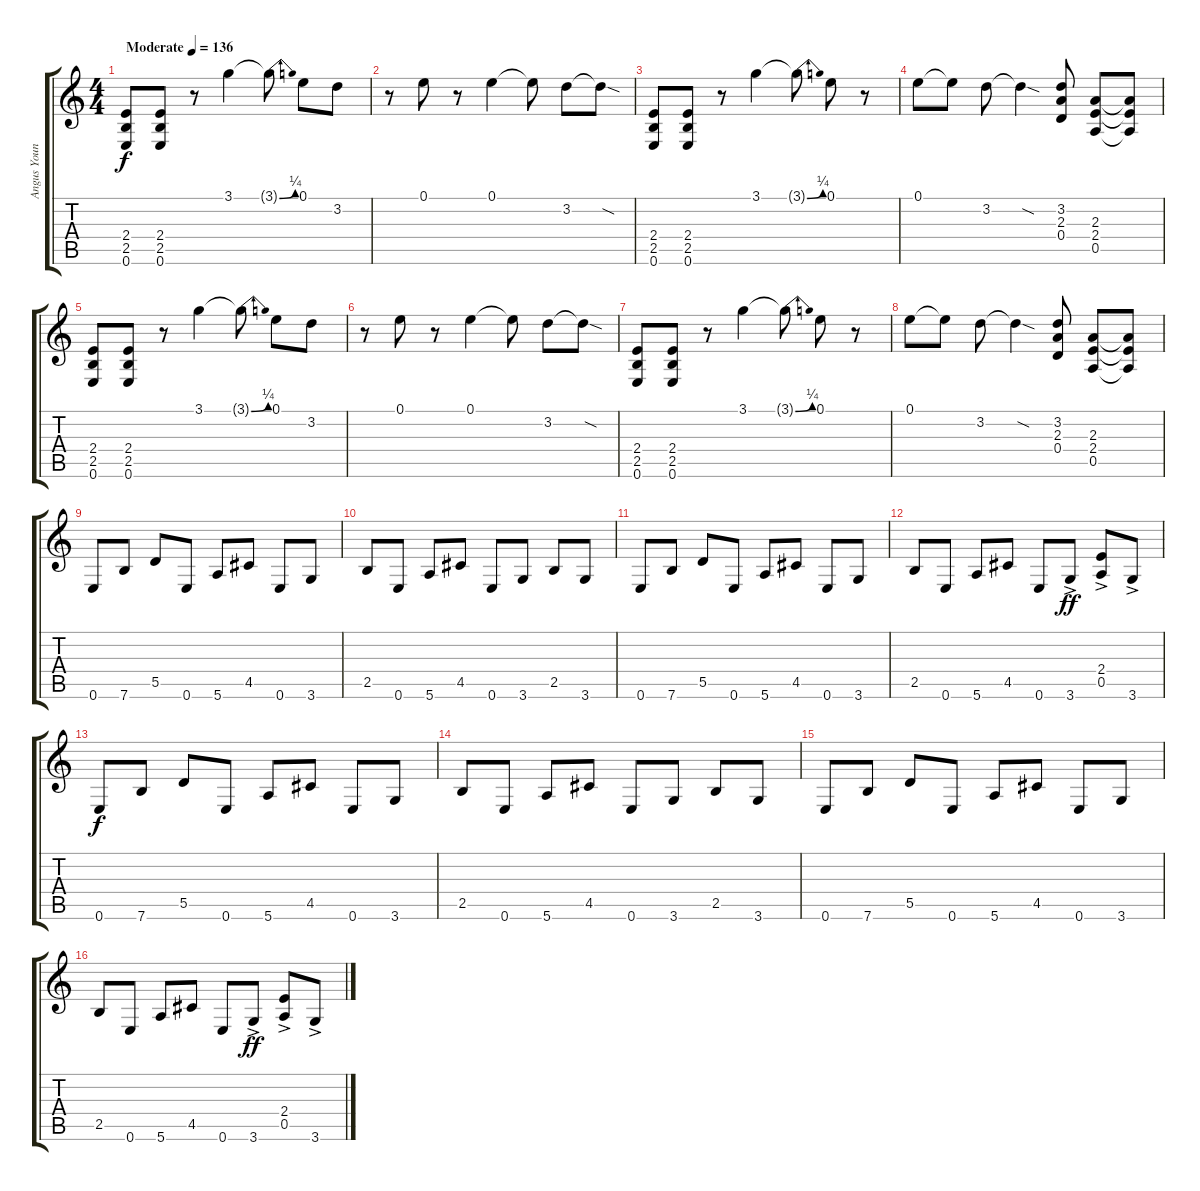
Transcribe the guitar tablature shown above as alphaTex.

\track ("Angus Young" "Angus Youn") {instrument distortionguitar}
\staff {score tabs}
\tuning (E4 B3 G3 D3 A2 E2) {hide}
\ts (4 4)
\tempo (136 "Moderate")
\clef g2
\ks c
(2.4 2.5 0.6).8{dy f instrument distortionguitar} (2.4 2.5 0.6).8 r.8 3.1.4 3.1{be (bend 0 0 60 1) t}.8 0.1.8 3.2.8 |
r.8 0.1.8 r.8 0.1.4 0.1{t}.8 3.2.8 3.2{sod t}.8 |
(2.4 2.5 0.6).8 (2.4 2.5 0.6).8 r.8 3.1.4 3.1{be (bend 0 0 60 1) t}.8 0.1.8 r.8 |
0.1.8 0.1{t}.8 3.2.8 3.2{sod t}.4 (3.2 2.3 0.4).8 (2.3 2.4 0.5).8 (2.3{t} 2.4{t} 0.5{t}).8 |
(2.4 2.5 0.6).8 (2.4 2.5 0.6).8 r.8 3.1.4 3.1{be (bend 0 0 60 1) t}.8 0.1.8 3.2.8 |
r.8 0.1.8 r.8 0.1.4 0.1{t}.8 3.2.8 3.2{sod t}.8 |
(2.4 2.5 0.6).8 (2.4 2.5 0.6).8 r.8 3.1.4 3.1{be (bend 0 0 60 1) t}.8 0.1.8 r.8 |
0.1.8 0.1{t}.8 3.2.8 3.2{sod t}.4 (3.2 2.3 0.4).8 (2.3 2.4 0.5).8 (2.3{t} 2.4{t} 0.5{t}).8 |
0.6.8 7.6.8 5.5.8 0.6.8 5.6.8 4.5.8 0.6.8 3.6.8 |
2.5.8 0.6.8 5.6.8 4.5.8 0.6.8 3.6.8 2.5.8 3.6.8 |
0.6.8 7.6.8 5.5.8 0.6.8 5.6.8 4.5.8 0.6.8 3.6.8 |
2.5.8 0.6.8 5.6.8 4.5.8 0.6.8 3.6{ac}.8{dy ff} (2.4{ac} 0.5{ac}).8 3.6{ac}.8 |
0.6.8{dy f} 7.6.8 5.5.8 0.6.8 5.6.8 4.5.8 0.6.8 3.6.8 |
2.5.8 0.6.8 5.6.8 4.5.8 0.6.8 3.6.8 2.5.8 3.6.8 |
0.6.8 7.6.8 5.5.8 0.6.8 5.6.8 4.5.8 0.6.8 3.6.8 |
2.5.8 0.6.8 5.6.8 4.5.8 0.6.8 3.6{ac}.8{dy ff} (2.4{ac} 0.5{ac}).8 3.6{ac}.8
